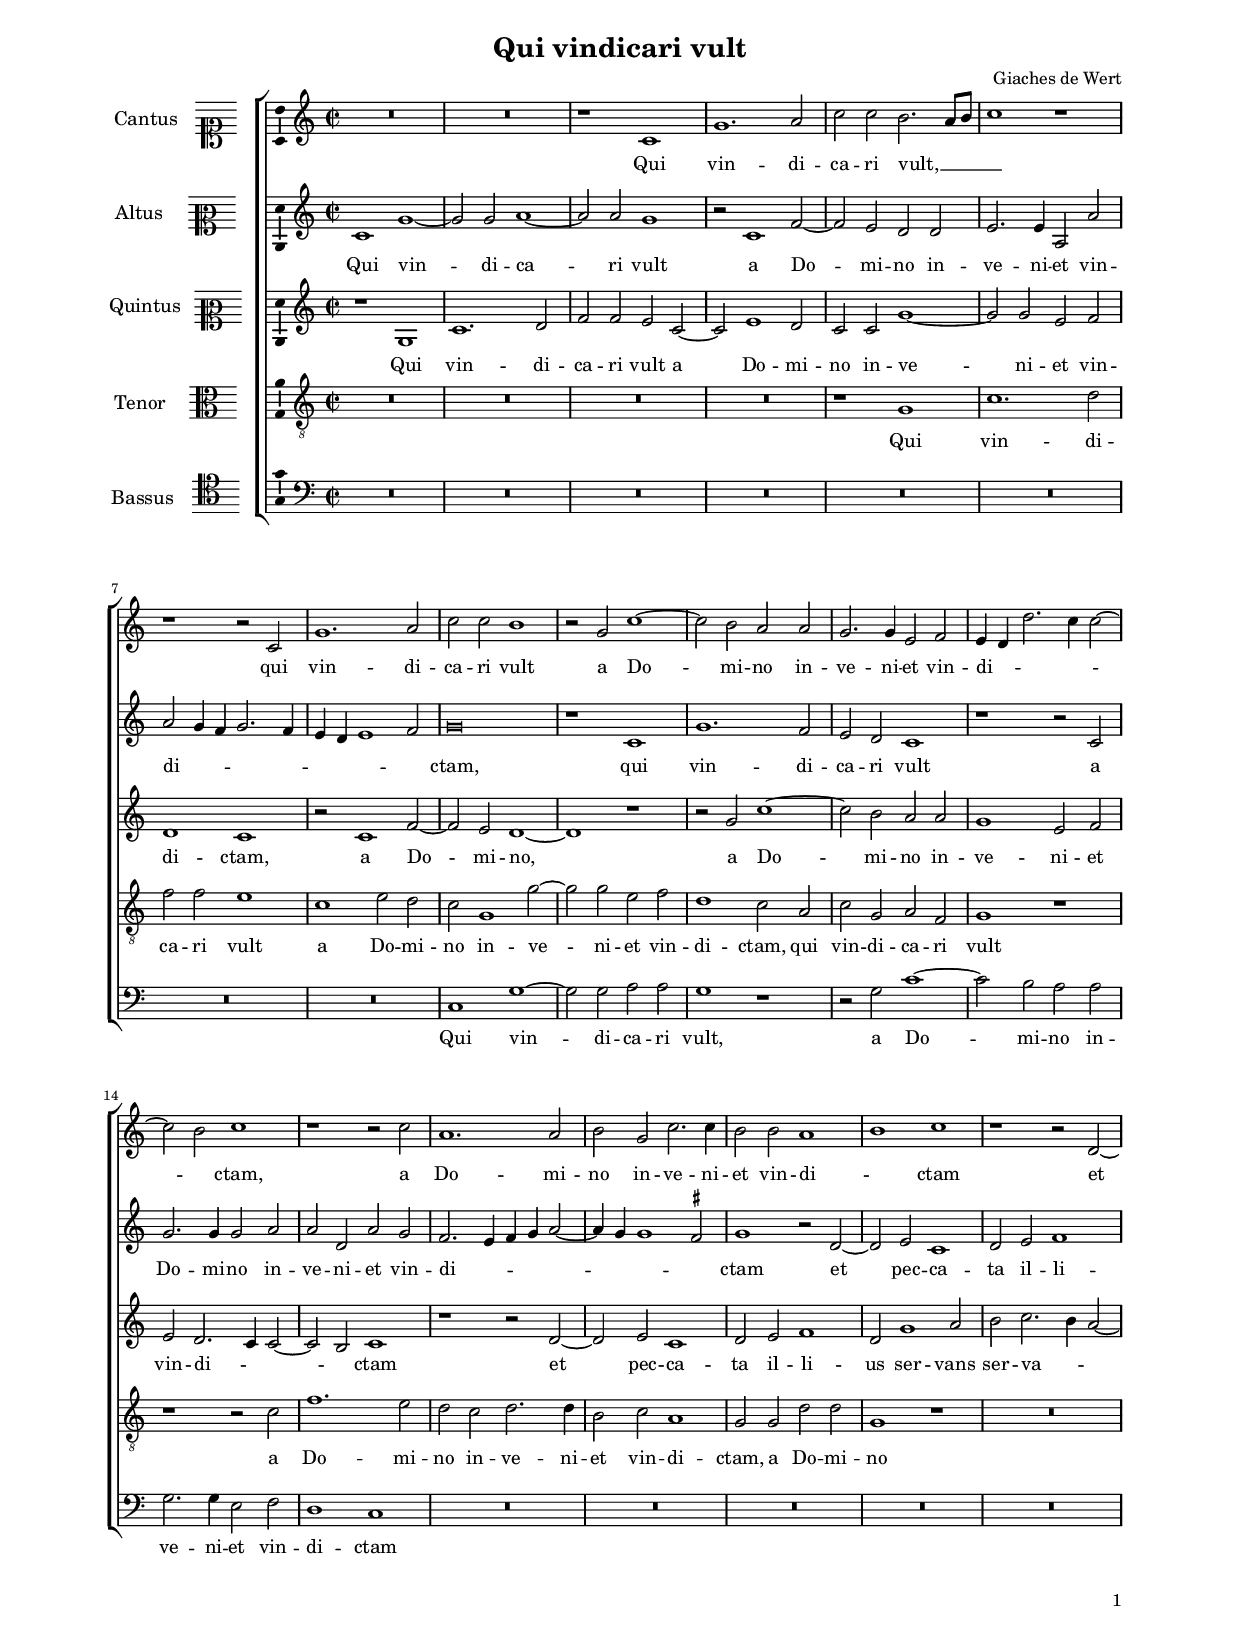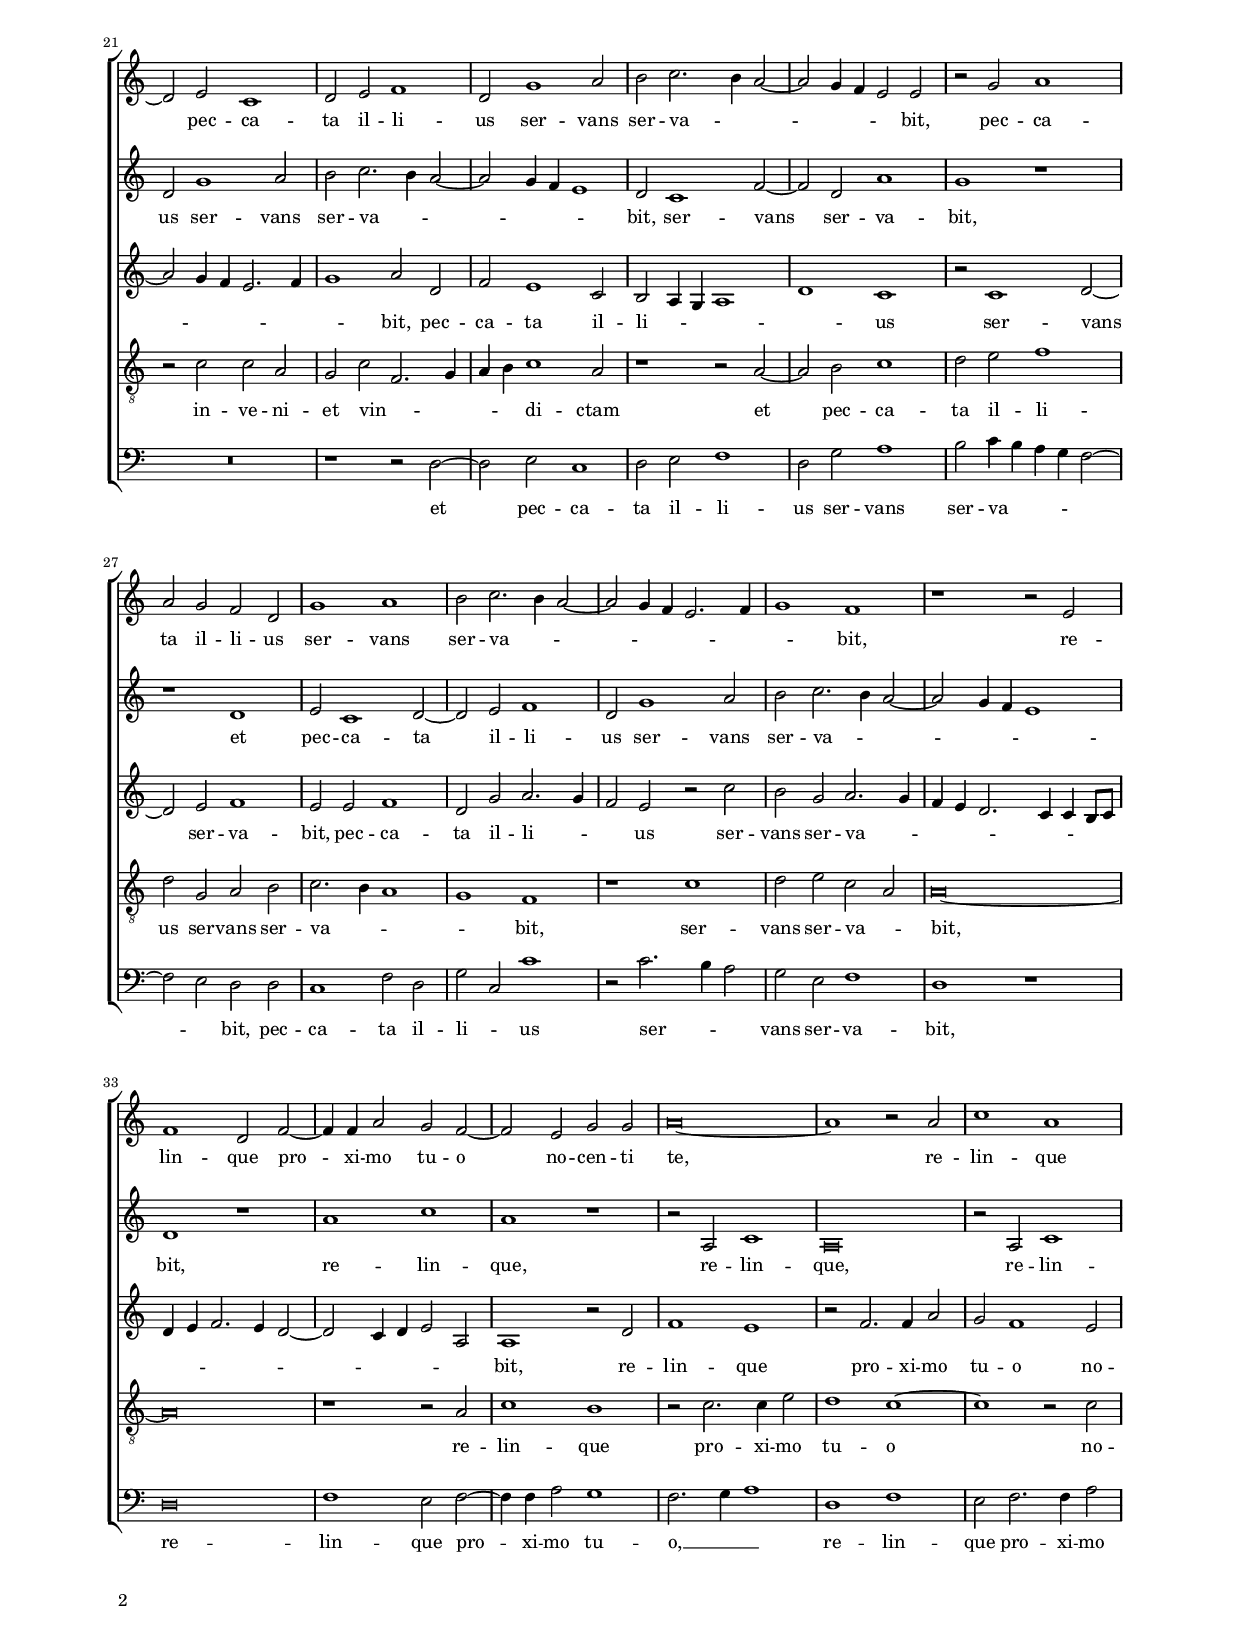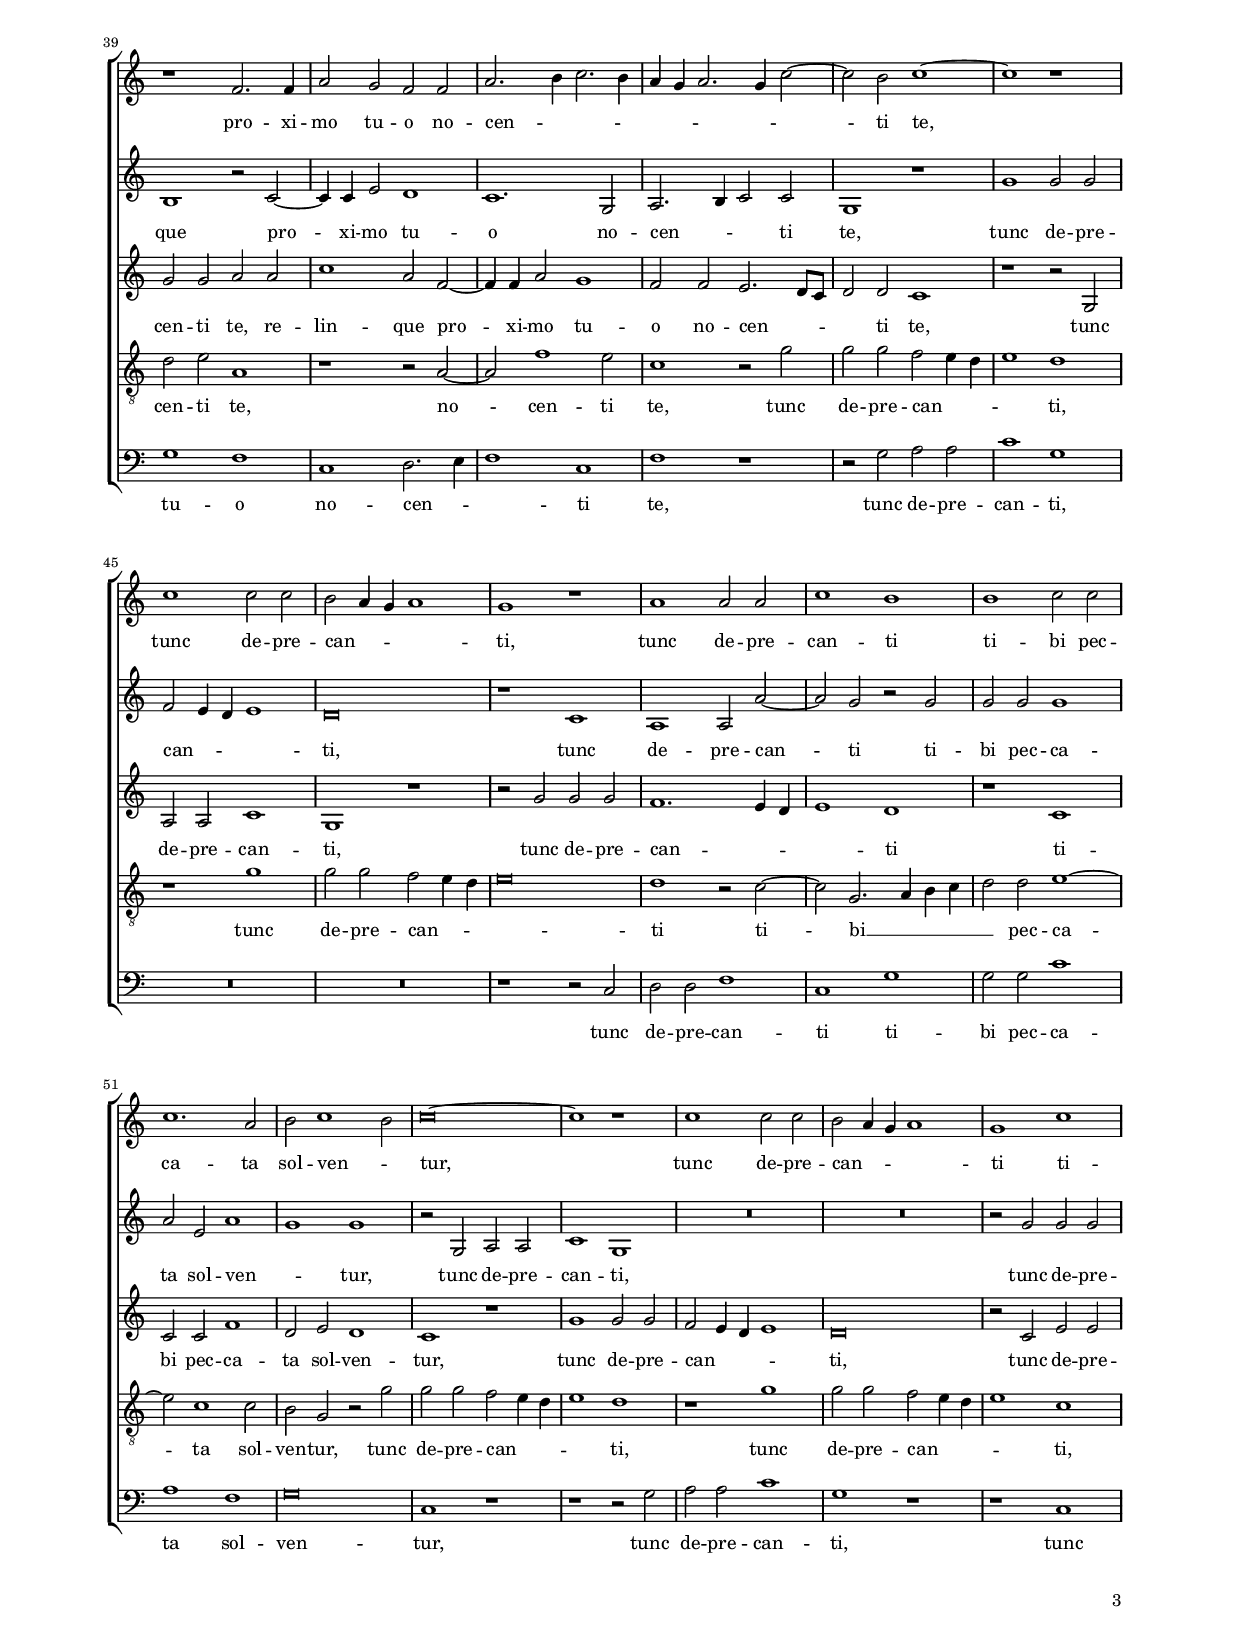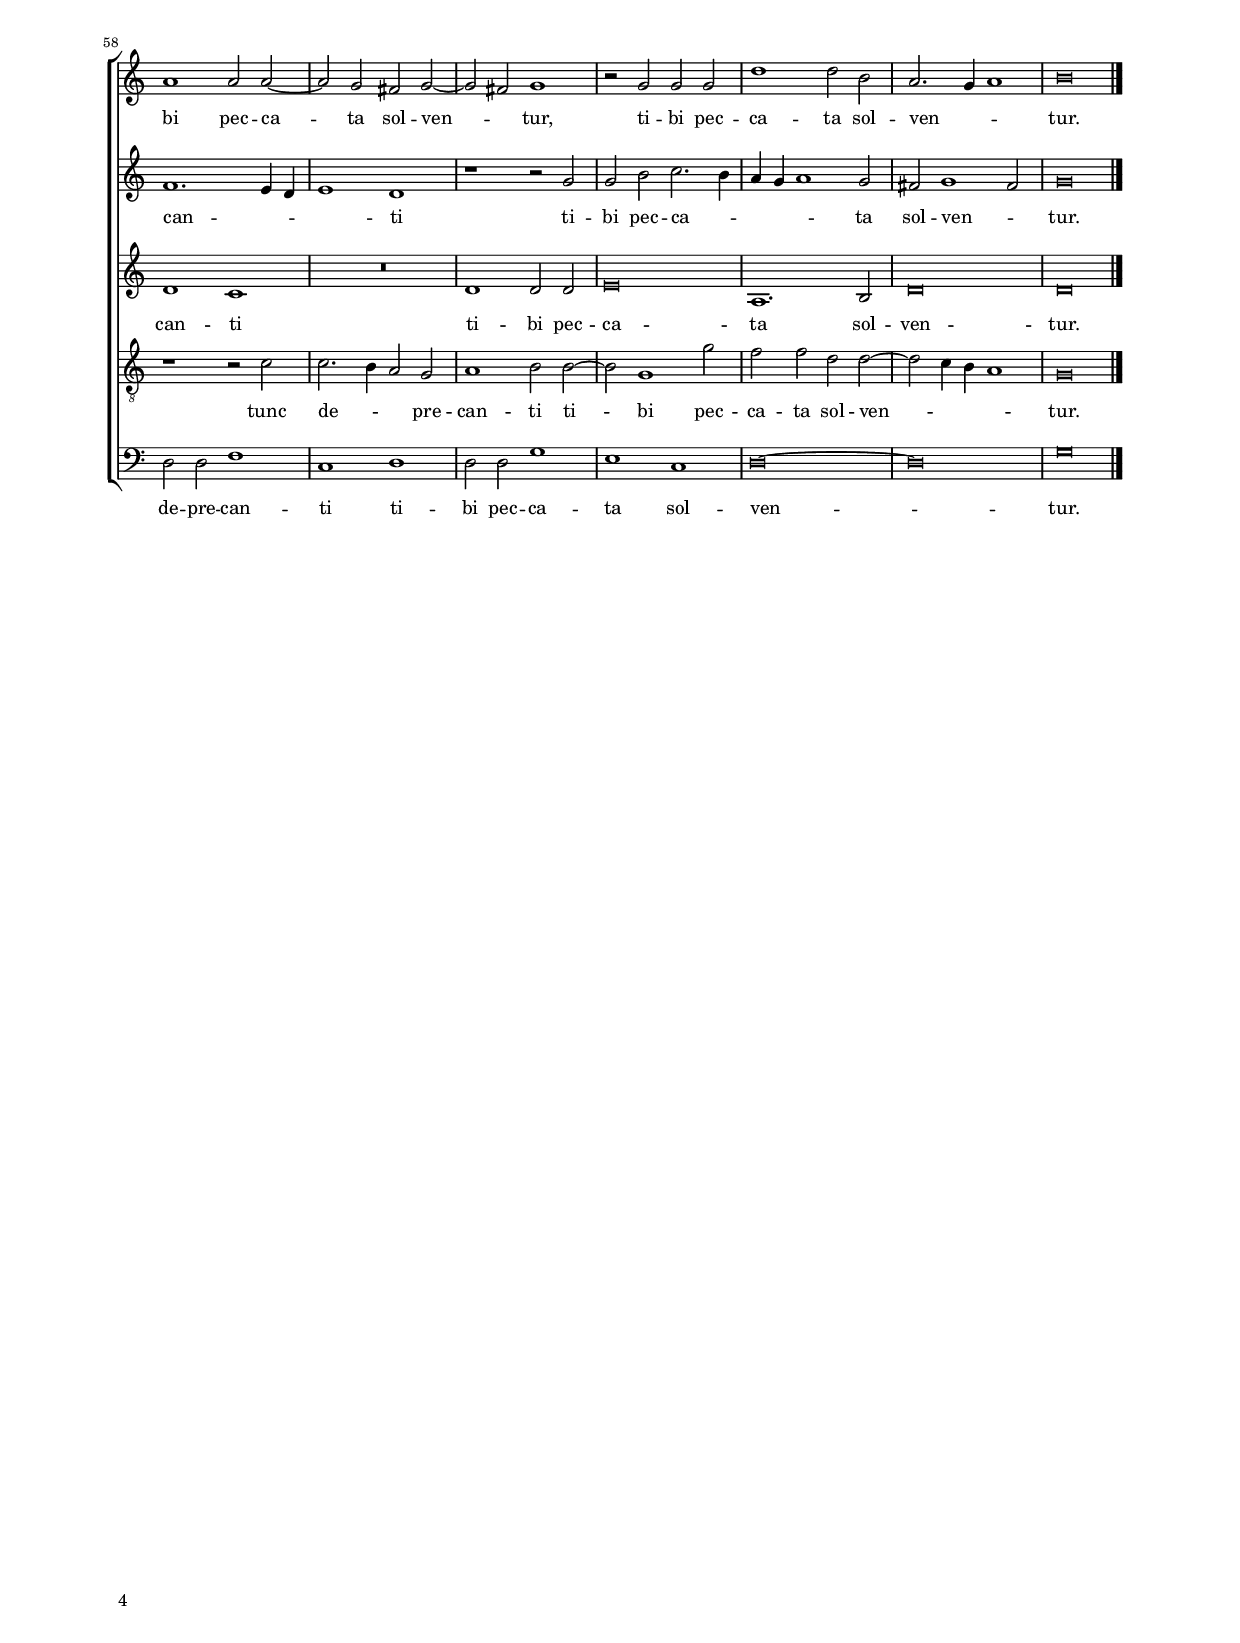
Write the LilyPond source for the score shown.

\header
{
  title="Qui vindicari vult"
  composer="Giaches de Wert"
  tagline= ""
}

\version "2.22.2"
\include "deutsch.ly"
#(set-global-staff-size 15)
% #(set-default-paper-size "letter")
#(ly:set-option 'point-and-click #f)


\paper
	{
	top-margin = 1.8 \cm
	bottom-margin = 1.2 \cm
	left-margin = 2 \cm
	right-margin = 2 \cm
	ragged-bottom = ##f
	ragged-last-bottom = ##t
	print-page-number = ##f
	score-system-spacing = #'((basic-distance . 16) (minimum-distance . 14) (padding . 5) (strechability . 150))
	system-system-spacing = #'((basic-distance . 16) (minimum-distance . 14) (padding . 5) (strechability . 150))
    oddFooterMarkup=\markup   \fill-line { "" \fromproperty #'page:page-number-string }
    evenFooterMarkup=\markup  \fill-line { \fromproperty #'page:page-number-string "" }
    last-bottom-spacing = #'((basic-distance . 12) (minimum-distance . 7) (padding . 4))
%	systems-per-page = 3
%   page-count = 3
%	min-systems-per-page = 3
%	print-all-headers = ##t
%	print-first-page-number = ##t
%	first-page-number = 1
	}

	
global = {
	\key c \major
	\time 2/2 \set Score.measureLength = #(ly:make-moment 2/1)
	\skip 1*2*64 \bar "|."
	}

	ficta = { \once \set suggestAccidentals = ##t }

	forget = #(define-music-function (music) (ly:music?) #{
		\accidentalStyle forget
		$music
		\accidentalStyle default
		#})



incipitcantus = \markup { \score {
	{
	\set Staff.instrumentName = \markup { \fontsize #1 "Cantus" }
	\key c \major
	\clef soprano
	s4 \bar ""
	}
	\layout  {
	raggedright = ##t
	indent = 1.6 \cm
	line-width = 2.4\cm
	\context { \Staff \remove Time_signature_engraver }
	\override Staff.Clef.Y-extent = #'(0 . 0)
	}} \hspace #1 }

      
incipitaltus = \markup { \score {
	{
	\set Staff.instrumentName = \markup { \fontsize #1 "Altus" }
	\key c \major
	\clef mezzosoprano
	s4 \bar ""
	}
	\layout  {
	raggedright = ##t
	indent = 1.6 \cm
	line-width = 2.4\cm
	\context { \Staff \remove Time_signature_engraver }
	\override Staff.Clef.Y-extent = #'(0 . 0)
	}} \hspace #1 }

          
incipitquintus = \markup { \score {
	{
	\set Staff.instrumentName = \markup { \fontsize #1 "Quintus" }
	\key c \major
	\clef mezzosoprano
	s4 \bar ""
	}
	\layout  {
	raggedright = ##t
	indent = 1.6 \cm
	line-width = 2.4\cm
	\context { \Staff \remove Time_signature_engraver }
	\override Staff.Clef.Y-extent = #'(0 . 0)
	}} \hspace #1 }
     
    

incipittenor = \markup { \score {
	{
	\set Staff.instrumentName = \markup { \fontsize #1 "Tenor" }
	\key c \major
	\clef alto
	s4 \bar ""
	}
	\layout  {
	raggedright = ##t
	indent = 1.6 \cm
	line-width = 2.4\cm
	\context { \Staff \remove Time_signature_engraver }
	\override Staff.Clef.Y-extent = #'(0 . 0)
	}} \hspace #1 }
      
  
incipitbassus = \markup { \score {
	{
	\set Staff.instrumentName = \markup { \fontsize #1 "Bassus" }
	\key c \major
	\clef tenor
	s4 \bar ""
	}
	\layout  {
	raggedright = ##t
	indent = 1.6 \cm
	line-width = 2.4\cm
	\context { \Staff \remove Time_signature_engraver }
	\override Staff.Clef.Y-extent = #'(0 . 0)
	}} \hspace #1 }


cantus =  \relative c''
	{
	R\breve
	R\breve
	r1 c,
	g'1. a2
%5
	c2 c h2. a8 h |
	c1 r
	r1 r2 c,
	g'1. a2
	c2 c h1
%10
	r2 g c1~ |
	c2 h a a
	g2. g4 e2 f
	e4 d d'2. c4 c2~
	c2 h c1
%15
	r1 r2 c |
	a1. a2
	h2 g c2. c4
	h2 h a1
	h1 c
%20
	r1 r2 d,~ |
	d2 e c1
	d2 e f1
	d2 g1 a2
	h2 c2. h4 a2~
%25
	a2 g4 f e2 e |
	r2 g a1
	a2 g f d
	g1 a
	h2 c2. h4 a2~
%30
	a2 g4 f e2. f4 |
	g1 f
	r1 r2 e
	f1 d2 f~
	f4 f a2 g f~
%35
	f2 e g g |
	a\breve~
	a1 r2 a
	c1 a
	r1 f2. f4
%40
	a2 g f f |
	a2. h4 c2. h4
	a4 g a2. g4 c2~
	c2 h c1~
	c1 r
%45
	c1 c2 c |
	h2 a4 g a1
	g1 r
	a1 a2 a
	c1 h
%50
	h1 c2 c |
	c1. a2
	h2 c1 h2
	c\breve~
	c1 r
%55
	c1 c2 c |
	h2 a4 g a1
	g1 c
	a1 a2 a~
	a2 g fis g~
%60
	g2 fis g1 |
	r2 g g g
	d'1 d2 h
	a2. g4 a1
	h\breve |
	}


altus =  \relative c'
	{
	c1 g'~
	g2 g a1~
	a2 a g1
	r2 c,1 f2~
%5
	f2 e d d |
	e2. e4 a,2 a'
	a2 g4 f g2. f4
	e4 d e1 f2
	g\breve
%10
	r1 c, |
	g'1. f2
	e2 d c1
	r1 r2 c
	g'2. g4 g2 a
%15
	a2 d, a' g |
	f2. e4 f g a2~
	a4 g g1 \ficta fis!2
	g1 r2 d~
	d2 e c1
%20
	d2 e f1 |
	d2 g1 a2
	h2 c2. h4 a2~
	a2 g4 f e1
	d2 c1 f2~
%25
	f2 d a'1 |
	g1 r
	r1 d
	e2 c1 d2~
	d2 e f1
%30
	d2 g1 a2 |
	h2 c2. h4 a2~
	a2 g4 f e1
	d1 r
	a'1 c
%35
	a1 r |
	r2 a, c1
	a\breve
	r2 a c1
	h1 r2 c~
%40
	c4 c e2 d1 |
	c1. g2
	a2. h4 c2 c
	g1 r
	g'1 g2 g
%45
	f2 e4 d e1 |
	d\breve
	r1 c 
        a1 a2 a'~
	a2 g r g	
%50
	g2 g g1 |
	a2 e a1
	g1 g
	r2 g, a a
	c1 g
%55
	R\breve |
	R\breve
	r2 g' g g
	f1. e4 d
	e1 d
%60
	r1 r2 g |
	g2 h c2. h4
	a4 g a1 g2 
	fis2 g1 fis2
	g\breve |
	}

        
quintus  =  \relative c'
	{
	r1 g
	c1. d2
	f2 f e c~
	c2 e1 d2
%5
	c2 c g'1~ |
	g2 g e f
	d1 c
	r2 c1 f2~
	f2 e d1~
%10
	d1 r |
	r2 g c1~
	c2 h a a
	g1 e2 f
	e2 d2. c4 c2~
%15
	c2 h c1 |
	r1 r2 d~
	d2 e c1
	d2 e f1
	d2 g1 a2
%20
	h2 c2. h4 a2~ |
	a2 g4 f e2. f4
	g1 a2 d,
	f2 e1 c2
	h2 a4 g a1
%25
	d1 c |
	r2 c1 d2~
	d2 e f1
	e2 e f1
	d2 g a2. g4
%30
	f2 e r c' |
	h2 g a2. g4
	f4 e d2. c4 c h8 c
	d4 e f2. e4 d2~
	d2 c4 d e2 a,
%35
	a1 r2 d |
	f1 e
	r2 f2. f4 a2
	g2 f1 e2
	g2 g a a
%40
	c1 a2 f~ |
	f4 f a2 g1
	f2 f e2. d8 c
	d2 d c1
	r1 r2 g
%45
	a2 a c1 |
	g1 r
	r2 g' g g
	f1. e4 d
	e1 d
%50
	r1 c |
	c2 c f1
	d2 e d1
	c1 r
	g'1 g2 g
%55
	f2 e4 d e1 |
	d\breve
	r2 c e e
	d1 c
	R\breve
%60
	d1 d2 d |
	e\breve
	a,1. h2
	d\breve
	d\breve |
	}


tenor =  \relative c'
	{
	R\breve
	R\breve
	R\breve
	R\breve
%5
	r1 g |
	c1. d2
	f2 f e1
	c1 e2 d
	c2 g1 g'2~
%10
	g2 g e f |
	d1 c2 a
	c2 g a f
	g1 r
	r1 r2 c
%15
	f1. e2 |
	d2 c d2. d4
	h2 c a1
	g2 g d' d
	g,1 r
%20
	R\breve |
	r2 c c a
	g2 c f,2. g4
	a4 h c1 a2
	r1 r2 a~
%25
	a2 h c1 |
	d2 e f1
	d2 g, a h
	c2. h4 a1
	g1 f
%30
	r1 c' |
	d2 e c a
	a\breve~
	a\breve
	r1 r2 a
%35
	c1 h |
	r2 c2. c4 e2
	d1 c~
	c1 r2 c
	d2 e a,1
%40
	r1 r2 a~ |
	a2 f'1 e2
	c1 r2 g'
	g2 g f e4 d
	e1 d
%45
	r1 g |
	g2 g f e4 d
	e\breve
	d1 r2 c~
	c2 g2. a4 h c
%50
        d2 d e1~ |	
	e2 c1 c2
	h2 g r g'
	g2 g f e4 d
	e1 d
%55
	r1 g |
	g2 g f e4 d
	e1 c
	r1 r2 c
	c2. h4 a2 g
%60
	a1 h2 h~ |
	h2 g1 g'2
	f2 f d d~
	d2 c4 h a1
	g\breve |
	}


bassus  =  \relative c
	{
	R\breve
	R\breve
	R\breve
	R\breve
%5
	R\breve |
	R\breve
	R\breve
	R\breve
	c1 g'~
%10
	g2 g a a |
	g1 r
	r2 g c1~
	c2 h a a
	g2. g4 e2 f
%15
	d1 c |
	R\breve
	R\breve
	R\breve
	R\breve
%20
	R\breve |
	R\breve
	r1 r2 d~
	d2 e c1
	d2 e f1
%25
        d2 g a1 |	
	h2 c4 h a g f2~
	f2 e d d
	c1 f2 d
	g2 c, c'1
%30
	r2 c2. h4 a2 |
	g2 e f1
	d1 r
	d\breve
	f1 e2 f~
%35
	f4 f a2 g1 |
	f2. g4 a1
	d,1 f
	e2 f2. f4 a2
	g1 f
%40
	c1 d2. e4 |
	f1 c
	f1 r
	r2 g a a
	c1 g
%45
	R\breve |
	R\breve
	r1 r2 c,
	d2 d f1
	c1 g'
%50
	g2 g c1 |
	a1 f
	g\breve
	c,1 r
	r1 r2 g'
%55
	a2 a c1 |
	g1 r
	r1 c,
	d2 d f1
	c1 d
%60
	d2 d g1 |
	e1 c
	d\breve~
	d\breve
	g\breve |
	}


lyricscantus = \lyricmode {
	Qui vin -- di -- ca -- ri vult, __ _ _ _
        qui vin -- di -- ca -- ri vult
        a Do -- mi -- no in -- ve -- ni -- et vin -- di -- _ _ _ _ _ ctam,
        a Do -- mi -- no in -- ve -- ni -- et vin -- di -- _ ctam
        et pec -- ca -- ta il -- li -- us ser -- vans ser -- va -- _ _ _ _ _ bit,
        pec -- ca -- ta il -- li -- us ser -- vans ser -- va -- _ _ _ _ _ _ _ bit,
        re -- lin -- que pro -- xi -- mo tu -- o no -- cen -- ti te,
        re -- lin -- que pro -- xi -- mo tu -- o no -- cen -- _ _ _ _ _ _ _ _ ti te,
        tunc de -- pre -- can -- _ _ _ ti,
        tunc de -- pre -- can -- ti ti -- bi pec -- ca -- ta sol -- ven -- _ tur,
        tunc de -- pre -- can -- _ _ _ ti ti -- bi pec -- ca -- ta sol -- ven -- _ tur,
        ti -- bi pec -- ca -- ta sol -- ven -- _ _ tur.
	}


lyricsaltus = \lyricmode {
	Qui vin -- di -- ca -- ri vult
        a Do -- mi -- no in -- ve -- ni -- et vin -- di -- _ _ _ _ _ _ _ _ ctam,
        qui vin -- di -- ca -- ri vult
        a Do -- mi -- no in -- ve -- ni -- et vin -- di -- _ _ _ _ _ _ _ ctam
        et pec -- ca -- ta il -- li -- us ser -- vans ser -- va -- _ _ _ _ _ bit,
        ser -- vans ser -- va -- bit,
        et pec -- ca -- ta il -- li -- us ser -- vans ser -- va -- _ _ _ _ _ bit,
        re -- lin -- que,
        re -- lin -- que,
        re -- lin -- que pro -- xi -- mo tu -- o no -- cen -- _ _ ti te,
        tunc de -- pre -- can -- _ _ _ ti,
        tunc de -- pre -- can -- ti ti -- bi pec -- ca -- ta sol -- ven -- _ tur,
        tunc de -- pre -- can -- ti,
        tunc de -- pre -- can -- _ _ _ ti ti -- bi pec -- ca -- _ _ _ _ ta sol -- ven -- _ tur.
	}

        
lyricsquintus = \lyricmode {
	Qui vin -- di -- ca -- ri vult
        a Do -- mi -- no in -- ve -- ni -- et vin -- di -- ctam,
        a Do -- mi -- no,
        a Do -- mi -- no in -- ve -- ni -- et vin -- di -- _ _ _ ctam
        et pec -- ca -- ta il -- li -- us ser -- vans ser -- va -- _ _ _ _ _ _ _ bit,
        pec -- ca -- ta il -- li -- _ _ _ _ us ser -- vans ser -- va -- bit,
        pec -- ca -- ta il -- li -- _ _ us ser -- vans ser -- va -- _ _ _ _ _ _ _ _ _ _ _ _ _ _ _ _ _ bit,
        re -- lin -- que pro -- xi -- mo tu -- o no -- cen -- ti te,
        re -- lin -- que pro -- xi -- mo tu -- o no -- cen -- _ _ _ ti te,
        tunc de -- pre -- can -- ti,
        tunc de -- pre -- can -- _ _ _ ti ti -- bi pec -- ca -- ta sol -- ven -- tur,
        tunc de -- pre -- can -- _ _ _ ti,
        tunc de -- pre -- can -- ti
        ti -- bi pec -- ca -- ta sol -- ven -- tur.
	}


lyricstenor = \lyricmode {
	Qui vin -- di -- ca -- ri vult
        a Do -- mi -- no in -- ve -- ni -- et vin -- di -- ctam,
        qui vin -- di -- ca -- ri vult
        a Do -- mi -- no in -- ve -- ni -- et vin -- di -- ctam,
        a Do -- mi -- no in -- ve -- ni -- et vin -- _ _ _ _ di -- ctam
        et pec -- ca -- ta il -- li -- us ser -- vans ser -- va -- _ _ _ bit,
        ser -- vans ser -- va -- _ bit,
        re -- lin -- que pro -- xi -- mo tu -- o no -- cen -- ti te,
        no -- cen -- ti te,
        tunc de -- pre -- can -- _ _ _ ti,
        tunc de -- pre -- can -- _ _ _ ti ti -- bi __ _ _ _ _ pec -- ca -- ta sol -- ven -- tur,
        tunc de -- pre -- can -- _ _ _ ti,
        tunc de -- pre -- can -- _ _ _ ti,
        tunc de -- _ _ pre -- can -- ti ti -- bi pec -- ca -- ta sol -- ven -- _ _ _ tur.
	}


lyricsbassus = \lyricmode {
	Qui vin -- di -- ca -- ri vult,
        a Do -- mi -- no in -- ve -- ni -- et vin -- di -- ctam
        et pec -- ca -- ta il -- li -- us ser -- vans ser -- va -- _ _ _ _ _ bit,
        pec -- ca -- ta il -- li -- _ us ser -- _ _ vans ser -- va -- bit,
        re -- lin -- que pro -- xi -- mo tu -- o, __ _ _
        re -- lin -- que pro -- xi -- mo tu -- o no -- cen -- _ _ ti te,
        tunc de -- pre -- can -- ti,
        tunc de -- pre -- can -- ti ti -- bi pec -- ca -- ta sol -- ven -- tur,
        tunc de -- pre -- can -- ti,
        tunc de -- pre -- can -- ti ti -- bi pec -- ca -- ta sol -- ven -- tur.
	}


\score
{  
    % \transpose {
	\new ChoirStaff \with { \override StaffGrouper.staff-staff-spacing.basic-distance = #12 }
	<<

	\new Staff << \global
	\new Voice="v1" {
		\set Staff.instrumentName=\incipitcantus
%		\set Staff.instrumentName= "S"
		\set Staff.midiInstrument = "reed organ"
                \clef violin
		\cantus }
	\new Lyrics \lyricsto "v1" {\lyricscantus }
	>>


	\new Staff << \global
	\new Voice="v2" {
		\set Staff.instrumentName=\incipitaltus
%		\set Staff.instrumentName= "A"
		\set Staff.midiInstrument = "reed organ"
                \clef violin % "G_8"
		\altus}
	\new Lyrics \lyricsto "v2" {\lyricsaltus }
	>>


	\new Staff << \global
	\new Voice="v5" {
		\set Staff.instrumentName=\incipitquintus
%		\set Staff.instrumentName= "Q"
		\set Staff.midiInstrument = "reed organ"
                \clef violin % "G_8"
		\quintus}
	\new Lyrics \lyricsto "v5" {\lyricsquintus }
	>>


	\new Staff << \global
	\new Voice="v3" {
		\set Staff.instrumentName=\incipittenor
%		\set Staff.instrumentName= "T"
		\set Staff.midiInstrument = "reed organ"
		\clef "G_8"
		\tenor }
	\new Lyrics \lyricsto "v3" {\lyricstenor }
	>>

        
	\new Staff << \global
	\new Voice="v4" {
		\set Staff.instrumentName=\incipitbassus
%		\set Staff.instrumentName= "B"
		\set Staff.midiInstrument = "reed organ"
		\clef bass 
		\bassus }
	\new Lyrics \lyricsto "v4" {\lyricsbassus}
	>>

	>>
	% } % transpose

	\layout
	{
	indent = 2.5\cm
	\context { \Lyrics \override VerticalAxisGroup.nonstaff-relatedstaff-spacing.padding = #1.4 }
%	\context { \Lyrics \override LyricText.font-size = #1 }
	\context { \Staff \override TimeSignature.break-visibility = #end-of-line-invisible }
	\context { \Staff \consists "Ambitus_engraver" }
	\context { \Score \override BarNumber.padding = #2 }
	\context { \Voice \override NoteHead.style = #'baroque }
	}

\midi
	{
    \tempo 2 = 90
	}

}


% EOF
